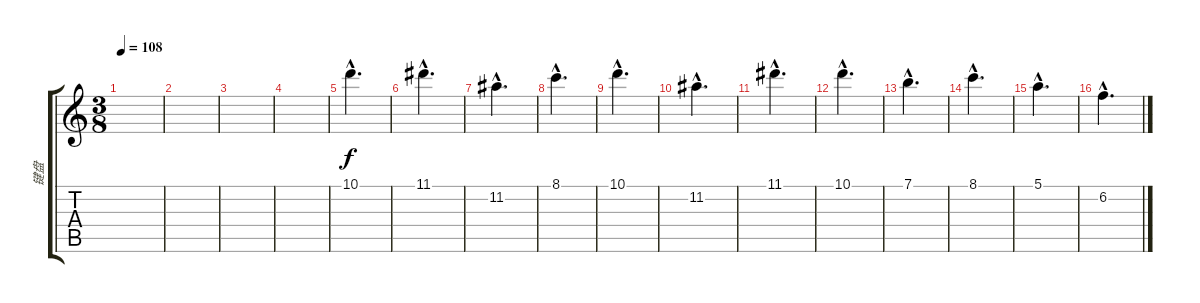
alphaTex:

\track ("键盘" "键盘") {instrument acousticguitarnylon}
\staff {score tabs}
\tuning (E4 B3 G3 D3 A2 E2) {hide}
\ts (3 8)
\tempo 108
\clef g2
\ks c
|
|
|
|
10.1{hac}.4{d instrument synthstrings2} |
11.1{hac}.4{d} |
11.2{hac}.4{d} |
8.1{hac}.4{d} |
10.1{hac}.4{d} |
11.2{hac}.4{d} |
11.1{hac}.4{d} |
10.1{hac}.4{d} |
7.1{hac}.4{d} |
8.1{hac}.4{d} |
5.1{hac}.4{d} |
6.2{hac}.4{d}
